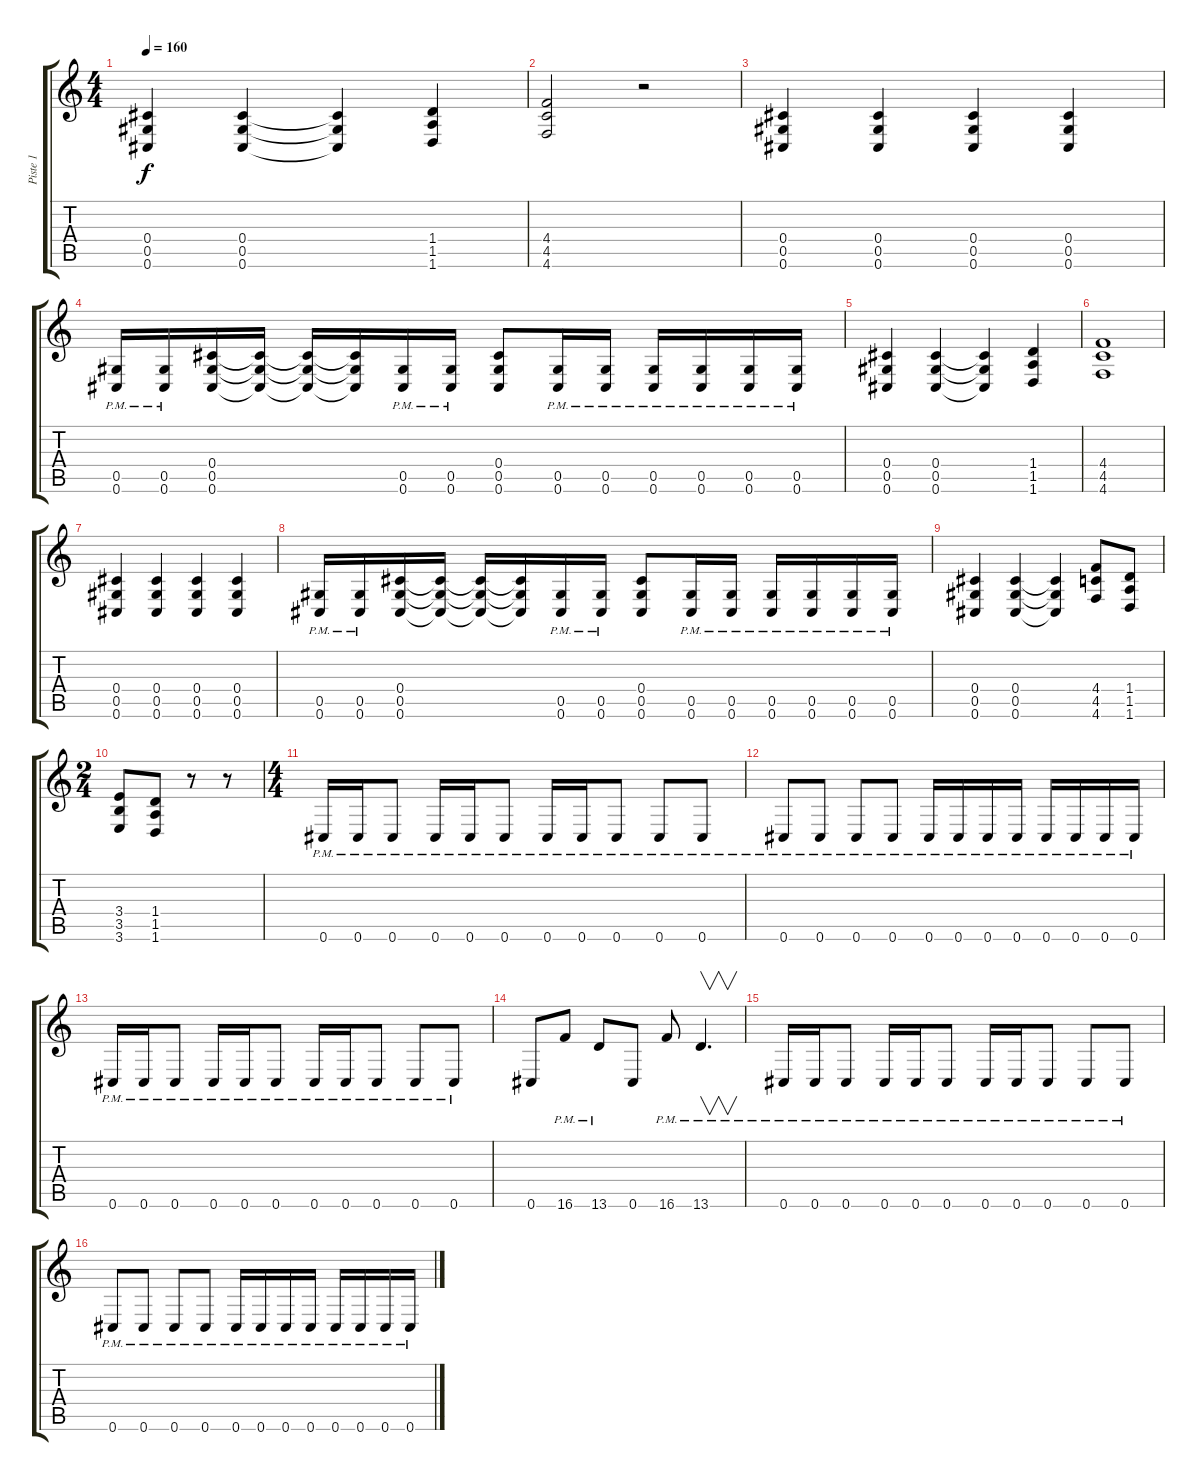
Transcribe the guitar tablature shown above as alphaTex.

\track ("Piste 1" "Piste 1") {instrument distortionguitar}
\staff {score tabs}
\tuning (Eb4 Bb3 Gb3 Db3 Ab2 Db2) {hide}
\ts (4 4)
\tempo 160
\clef g2
\ks c
(0.4 0.5 0.6).4{dy f} (0.4 0.5 0.6).4 (0.4{t} 0.5{t} 0.6{t}).4 (1.4 1.5 1.6).4 |
(4.4 4.5 4.6).2 r.2 |
(0.4 0.5 0.6).4 (0.4 0.5 0.6).4 (0.4 0.5 0.6).4 (0.4 0.5 0.6).4 |
(0.5{pm} 0.6{pm}).16 (0.5{pm} 0.6{pm}).16 (0.4 0.5 0.6).16 (0.4{t} 0.5{t} 0.6{t}).16 (0.4{t} 0.5{t} 0.6{t}).16 (0.4{t} 0.5{t} 0.6{t}).16 (0.5{pm} 0.6{pm}).16 (0.5{pm} 0.6{pm}).16 (0.4 0.5 0.6).8 (0.5{pm} 0.6{pm}).16 (0.5{pm} 0.6{pm}).16 (0.5{pm} 0.6{pm}).16 (0.5{pm} 0.6{pm}).16 (0.5{pm} 0.6{pm}).16 (0.5{pm} 0.6{pm}).16 |
(0.4 0.5 0.6).4 (0.4 0.5 0.6).4 (0.4{t} 0.5{t} 0.6{t}).4 (1.4 1.5 1.6).4 |
(4.4 4.5 4.6).1 |
(0.4 0.5 0.6).4 (0.4 0.5 0.6).4 (0.4 0.5 0.6).4 (0.4 0.5 0.6).4 |
(0.5{pm} 0.6{pm}).16 (0.5{pm} 0.6{pm}).16 (0.4 0.5 0.6).16 (0.4{t} 0.5{t} 0.6{t}).16 (0.4{t} 0.5{t} 0.6{t}).16 (0.4{t} 0.5{t} 0.6{t}).16 (0.5{pm} 0.6{pm}).16 (0.5{pm} 0.6{pm}).16 (0.4 0.5 0.6).8 (0.5{pm} 0.6{pm}).16 (0.5{pm} 0.6{pm}).16 (0.5{pm} 0.6{pm}).16 (0.5{pm} 0.6{pm}).16 (0.5{pm} 0.6{pm}).16 (0.5{pm} 0.6{pm}).16 |
(0.4 0.5 0.6).4 (0.4 0.5 0.6).4 (0.4{t} 0.5{t} 0.6{t}).4 (4.4 4.5 4.6).8 (1.4 1.5 1.6).8 |
\ts (2 4)
(3.4 3.5 3.6).8 (1.4 1.5 1.6).8 r.8 r.8 |
\ts (4 4)
0.6{pm}.16 0.6{pm}.16 0.6{pm}.8 0.6{pm}.16 0.6{pm}.16 0.6{pm}.8 0.6{pm}.16 0.6{pm}.16 0.6{pm}.8 0.6{pm}.8 0.6{pm}.8 |
0.6{pm}.8 0.6{pm}.8 0.6{pm}.8 0.6{pm}.8 0.6{pm}.16 0.6{pm}.16 0.6{pm}.16 0.6{pm}.16 0.6{pm}.16 0.6{pm}.16 0.6{pm}.16 0.6{pm}.16 |
0.6{pm}.16 0.6{pm}.16 0.6{pm}.8 0.6{pm}.16 0.6{pm}.16 0.6{pm}.8 0.6{pm}.16 0.6{pm}.16 0.6{pm}.8 0.6{pm}.8 0.6{pm}.8 |
0.6.8 16.6{pm}.8 13.6{pm}.8 0.6.8 16.6{pm}.8 13.6{pm}.4{v d} |
0.6{pm}.16 0.6{pm}.16 0.6{pm}.8 0.6{pm}.16 0.6{pm}.16 0.6{pm}.8 0.6{pm}.16 0.6{pm}.16 0.6{pm}.8 0.6{pm}.8 0.6{pm}.8 |
0.6{pm}.8 0.6{pm}.8 0.6{pm}.8 0.6{pm}.8 0.6{pm}.16 0.6{pm}.16 0.6{pm}.16 0.6{pm}.16 0.6{pm}.16 0.6{pm}.16 0.6{pm}.16 0.6{pm}.16
